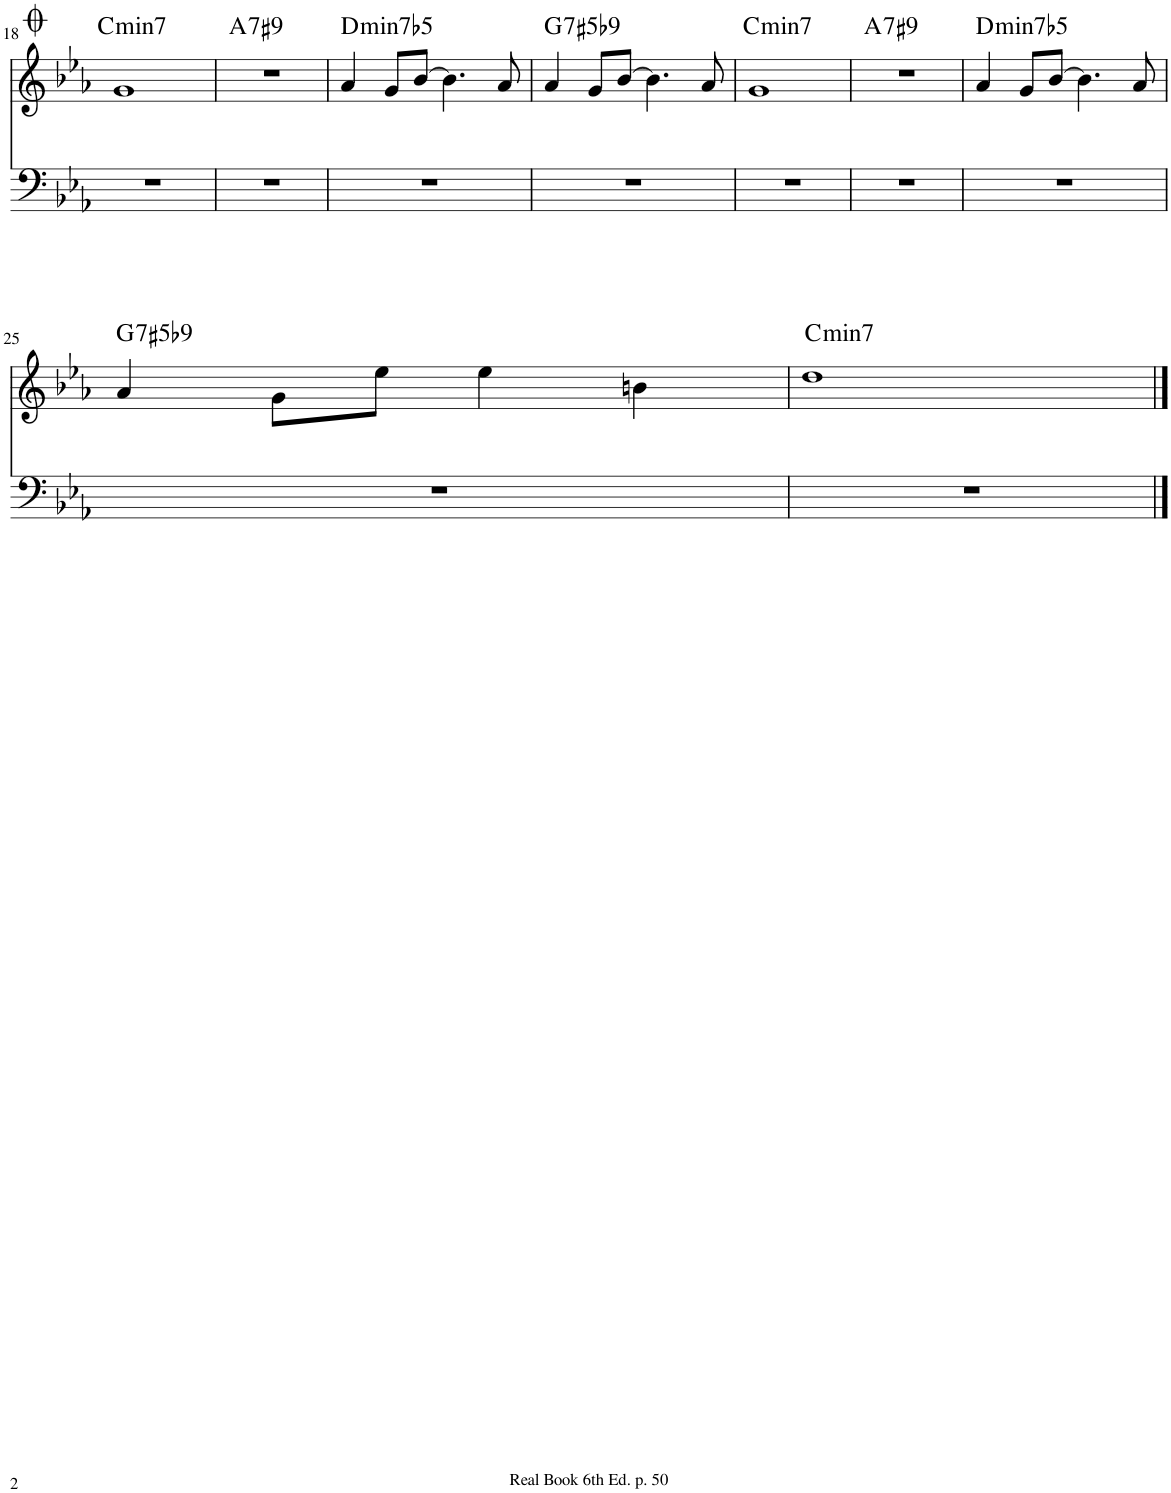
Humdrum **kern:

**kern	**harte
*part1	*part1
*staff1	*
*I"Piano	*
*I'Pno.	*
!!LO:PB:g=z
*clefG2	*
*k[b-e-a-]	*
*M4/4	*
=18	=18
!	!LO:H:kt=min7
1g	C:min7
=19	=19
!	!LO:H:kt=7
1r	A:7(#9)
=20	=20
!	!LO:H:kt=min7b5
4a-/	D:hdim7
8g/L	.
[8b-/J	.
4.b-\]	.
8a-/	.
=21	=21
!	!LO:H:kt=7
4a-/	G:(3,#5,b7,b9)
8g/L	.
[8b-/J	.
4.b-\]	.
8a-/	.
=22	=22
!	!LO:H:kt=min7
1g	C:min7
=23	=23
!	!LO:H:kt=7
1r	A:7(#9)
=24	=24
!	!LO:H:kt=min7b5
4a-/	D:hdim7
8g/L	.
[8b-/J	.
4.b-\]	.
8a-/	.
!!LO:LB:g=z
=25	=25
!	!LO:H:kt=7
4a-/	G:(3,#5,b7,b9)
8g\L	.
8ee-\J	.
4ee-\	.
4bn\	.
=26	=26
!	!LO:H:kt=min7
1dd	C:min7
==	==
*-	*-
